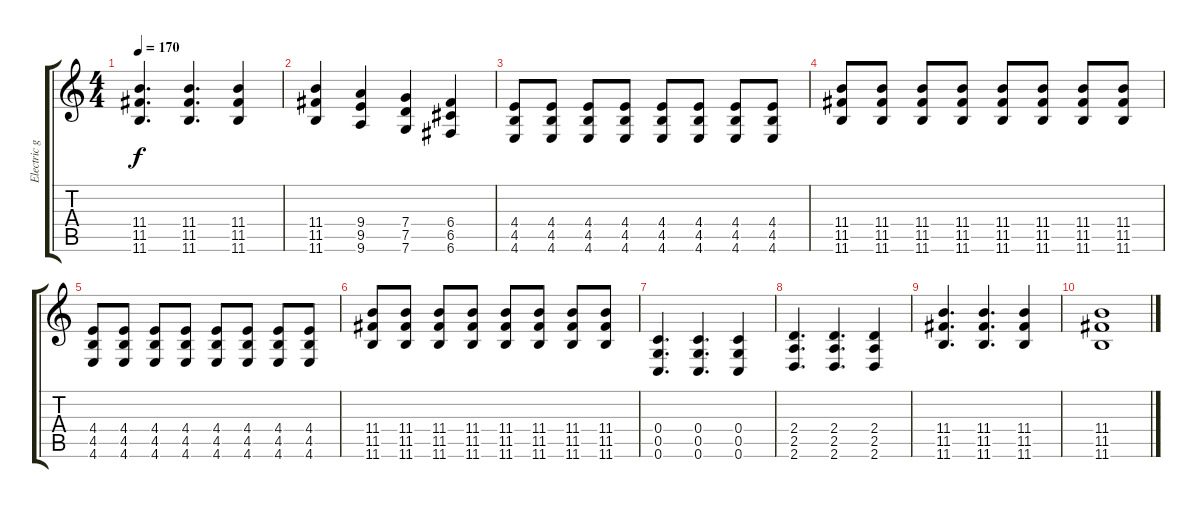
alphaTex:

\track ("Electric guitar" "Electric g") {instrument distortionguitar}
\staff {score tabs}
\tuning (D4 A3 F3 C3 G2 C2) {hide}
\ts (4 4)
\tempo 170
\clef g2
\ks c
(11.4 11.5 11.6).4{d dy f} (11.4 11.5 11.6).4{d} (11.4 11.5 11.6).4 |
(11.4 11.5 11.6).4 (9.4 9.5 9.6).4 (7.4 7.5 7.6).4 (6.4 6.5 6.6).4 |
(4.4 4.5 4.6).8 (4.4 4.5 4.6).8 (4.4 4.5 4.6).8 (4.4 4.5 4.6).8 (4.4 4.5 4.6).8 (4.4 4.5 4.6).8 (4.4 4.5 4.6).8 (4.4 4.5 4.6).8 |
(11.4 11.5 11.6).8 (11.4 11.5 11.6).8 (11.4 11.5 11.6).8 (11.4 11.5 11.6).8 (11.4 11.5 11.6).8 (11.4 11.5 11.6).8 (11.4 11.5 11.6).8 (11.4 11.5 11.6).8 |
(4.4 4.5 4.6).8 (4.4 4.5 4.6).8 (4.4 4.5 4.6).8 (4.4 4.5 4.6).8 (4.4 4.5 4.6).8 (4.4 4.5 4.6).8 (4.4 4.5 4.6).8 (4.4 4.5 4.6).8 |
(11.4 11.5 11.6).8 (11.4 11.5 11.6).8 (11.4 11.5 11.6).8 (11.4 11.5 11.6).8 (11.4 11.5 11.6).8 (11.4 11.5 11.6).8 (11.4 11.5 11.6).8 (11.4 11.5 11.6).8 |
(0.4 0.5 0.6).4{d} (0.4 0.5 0.6).4{d} (0.4 0.5 0.6).4 |
(2.4 2.5 2.6).4{d} (2.4 2.5 2.6).4{d} (2.4 2.5 2.6).4 |
(11.4 11.5 11.6).4{d} (11.4 11.5 11.6).4{d} (11.4 11.5 11.6).4 |
(11.4 11.5 11.6).1
